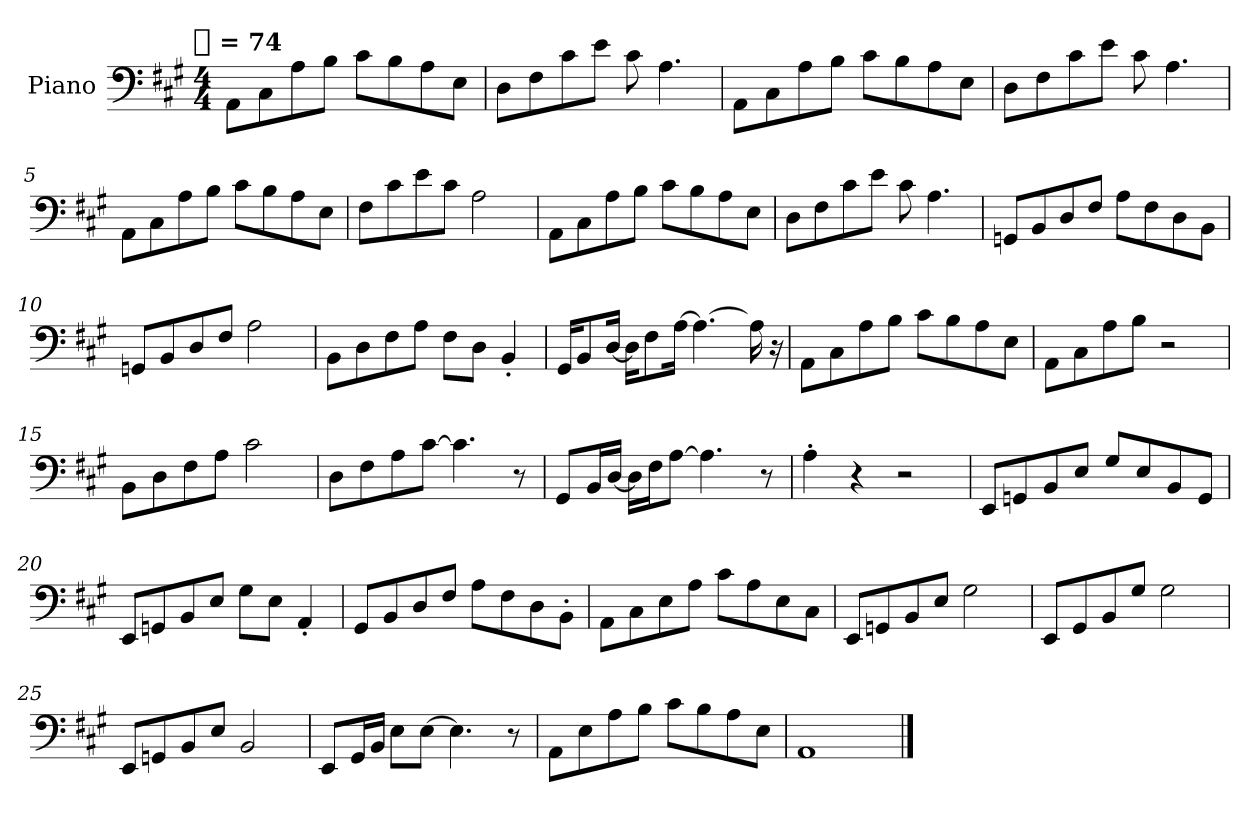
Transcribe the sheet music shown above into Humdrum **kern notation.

**kern
*part1
*staff1
*I"Piano
*I'Pno.
*clefF4
*k[f#c#g#]
!!LO:TX:omd:t=[quarter] = 74
*M4/4
*MM74
=1
8AAL
8C#
8A
8BJ
8c#L
8B
8A
8EJ
=2
8DL
8F#
8c#
8eJ
8c#
4.A
=3
8AAL
8C#
8A
8BJ
8c#L
8B
8A
8EJ
=4
8DL
8F#
8c#
8eJ
8c#
4.A
!!LO:LB:g=z
=5
8AAL
8C#
8A
8BJ
8c#L
8B
8A
8EJ
=6
8F#L
8c#
8e
8c#J
2A
=7
8AAL
8C#
8A
8BJ
8c#L
8B
8A
8EJ
=8
8DL
8F#
8c#
8eJ
8c#
4.A
=9
8GGnL
8BB
8D
8F#J
8AL
8F#
8D
8BBJ
!!LO:LB:g=z
=10
8GGnL
8BB
8D
8F#J
2A
=11
8BBL
8D
8F#
8AJ
8F#L
8DJ
4BB'
=12
16GG#KL
8BB
[16DJk
16DKL]
8F#
[16AJk
4.A_
16A]
16r
=13
8AAL
8C#
8A
8BJ
8c#L
8B
8A
8EJ
!!LO:LB:g=z
=14
8AAL
8C#
8A
8BJ
2r
=15
8BBL
8D
8F#
8AJ
2c#
=16
8DL
8F#
8A
[8c#J
4.c#]
8r
=17
8GG#L
16BBL
[16DJJ
16DLL]
16F#J
[8AJ
4.A]
8r
=18
4A'
4r
2r
!!LO:LB:g=z
=19
8EEL
8GGn
8BB
8EJ
8G#L
8E
8BB
8GGJ
=20
8EEL
8GGn
8BB
8EJ
8G#L
8EJ
4AA'
=21
8GG#L
8BB
8D
8F#J
8AL
8F#
8D
8BB'J
=22
8AAL
8C#
8E
8AJ
8c#L
8A
8E
8C#J
=23
8EEL
8GGn
8BB
8EJ
2G#
!!LO:LB:g=z
=24
8EEL
8GG#
8BB
8G#J
2G#
=25
8EEL
8GGn
8BB
8EJ
2BB
=26
8EEL
16GG#L
16BBJJ
8EL
[8EJ
4.E]
8r
=27
8AAL
8E
8A
8BJ
8c#L
8B
8A
8EJ
=28
1AA
==
*-
